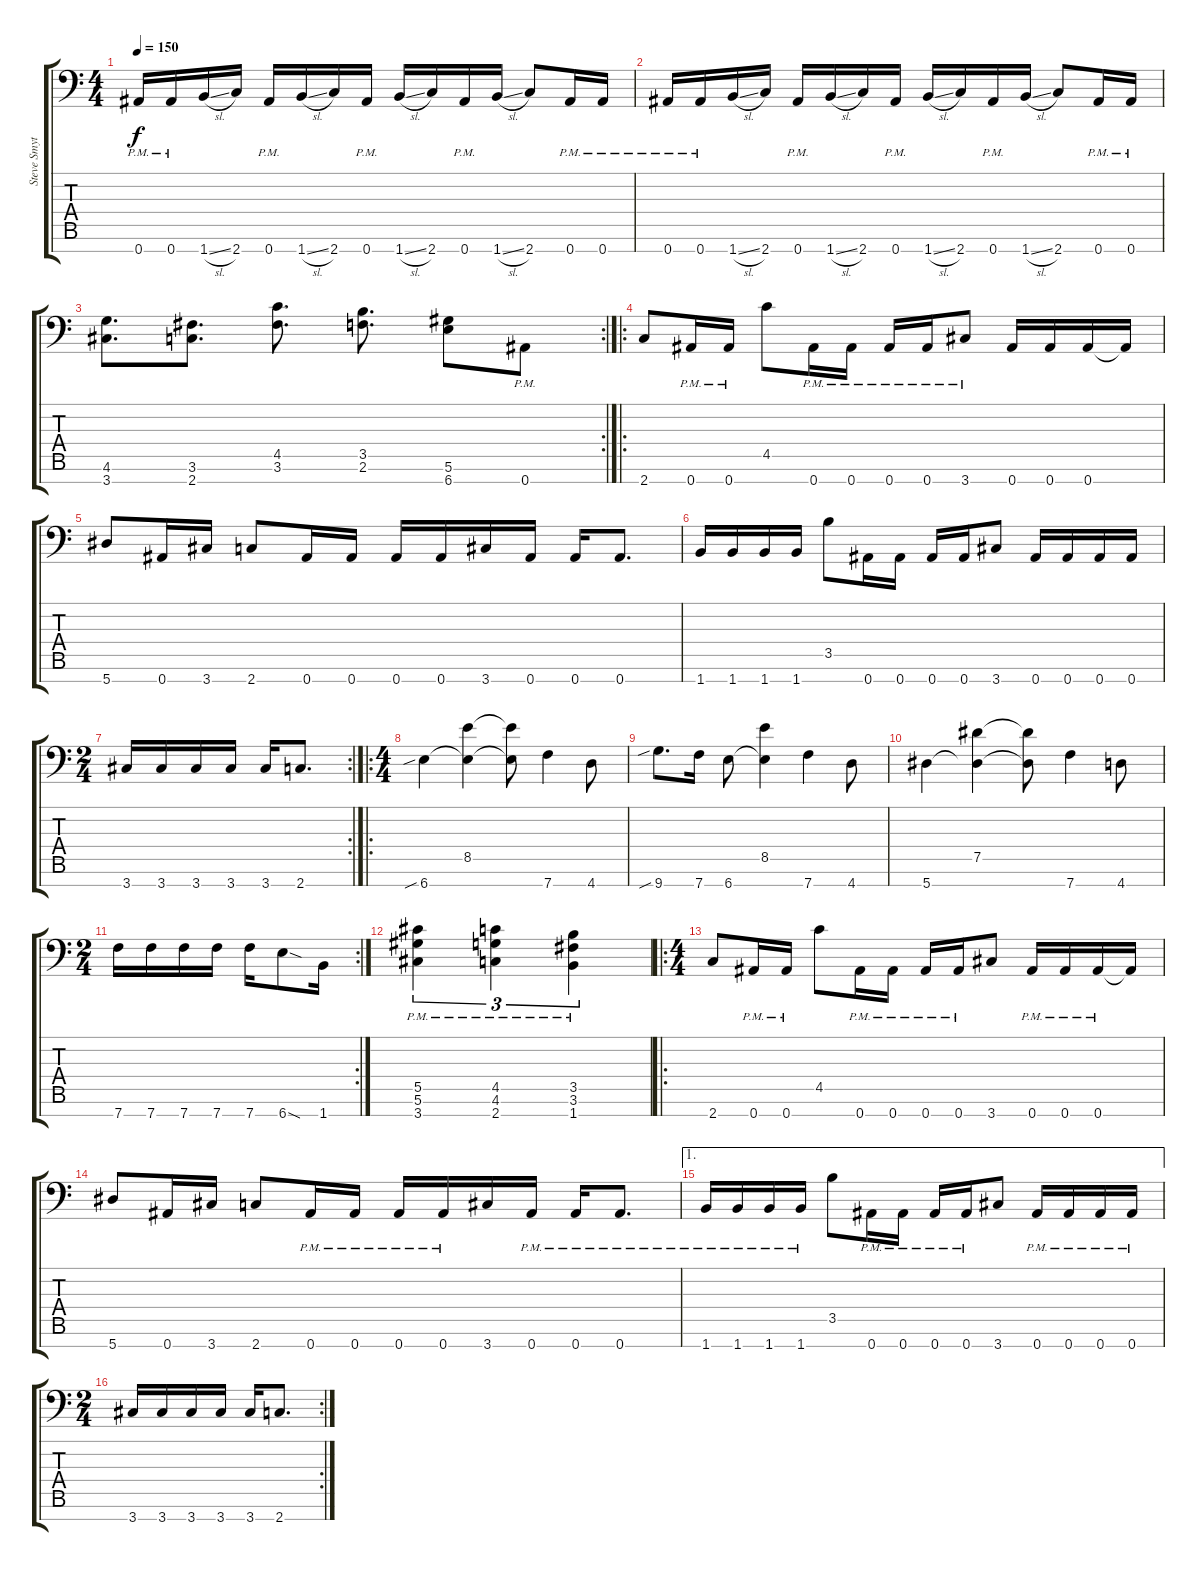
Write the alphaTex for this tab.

\track ("Steve Smyth" "Steve Smyt") {instrument acousticguitarsteel}
\staff {score tabs}
\tuning (Eb4 Bb3 Gb3 Db3 Ab2 Eb2 Bb1) {hide}
\ts (4 4)
\tempo 150
\clef f4
\ks c
0.7{pm}.16{dy f} 0.7{pm}.16 1.7{sl}.16 2.7.16 0.7{pm}.16 1.7{sl}.16 2.7.16 0.7{pm}.16 1.7{sl}.16 2.7.16 0.7{pm}.16 1.7{sl}.16 2.7.8 0.7{pm}.16 0.7{pm}.16 |
0.7{pm}.16 0.7{pm}.16 1.7{sl}.16 2.7.16 0.7{pm}.16 1.7{sl}.16 2.7.16 0.7{pm}.16 1.7{sl}.16 2.7.16 0.7{pm}.16 1.7{sl}.16 2.7.8 0.7{pm}.16 0.7{pm}.16 |
\rc 2
(4.6 3.7).8{d} (3.6 2.7).8{d} (4.5 3.6).8{d} (3.5 2.6).8{d} (5.6 6.7).8 0.7{pm}.8 |
\ro
2.7.8 0.7{pm}.16 0.7{pm}.16 4.5.8 0.7{pm}.16 0.7{pm}.16 0.7{pm}.16 0.7{pm}.16 3.7{pm}.8 0.7.16 0.7.16 0.7.16 0.7{t}.16 |
5.7.8 0.7.16 3.7.16 2.7.8 0.7.16 0.7.16 0.7.16 0.7.16 3.7.16 0.7.16 0.7.16 0.7.8{d} |
1.7.16 1.7.16 1.7.16 1.7.16 3.5.8 0.7.16 0.7.16 0.7.16 0.7.16 3.7.8 0.7.16 0.7.16 0.7.16 0.7.16 |
\rc 2
\ts (2 4)
3.7.16 3.7.16 3.7.16 3.7.16 3.7.16 2.7.8{d} |
\ro
\ts (4 4)
6.7{sib}.4 (8.5 6.7{t}).4 (8.5{t} 6.7{t}).8 7.7.4 4.7.8 |
9.7{sib}.8{d} 7.7.16 6.7.8 (8.5 6.7{t}).4 7.7.4 4.7.8 |
5.7.4 (7.5 5.7{t}).4 (7.5{t} 5.7{t}).8 7.7.4 4.7.8 |
\rc 2
\ts (2 4)
7.7.16 7.7.16 7.7.16 7.7.16 7.7.16 6.7{sod}.8 1.7.16 |
(5.5{pm} 5.6 3.7).4{tu (3 2)} (4.5{pm} 4.6 2.7).4{tu (3 2)} (3.5{pm} 3.6 1.7).4{tu (3 2)} |
\ro
\ts (4 4)
2.7.8 0.7{pm}.16 0.7{pm}.16 4.5.8 0.7{pm}.16 0.7{pm}.16 0.7{pm}.16 0.7{pm}.16 3.7.8 0.7{pm}.16 0.7{pm}.16 0.7{pm}.16 0.7{t}.16 |
5.7.8 0.7.16 3.7.16 2.7.8 0.7{pm}.16 0.7{pm}.16 0.7{pm}.16 0.7{pm}.16 3.7.16 0.7{pm}.16 0.7{pm}.16 0.7{pm}.8{d} |
\ae 1
1.7{pm}.16 1.7{pm}.16 1.7{pm}.16 1.7{pm}.16 3.5.8 0.7{pm}.16 0.7{pm}.16 0.7{pm}.16 0.7{pm}.16 3.7.8 0.7{pm}.16 0.7{pm}.16 0.7{pm}.16 0.7{pm}.16 |
\rc 2
\ts (2 4)
3.7.16 3.7.16 3.7.16 3.7.16 3.7.16 2.7.8{d}
